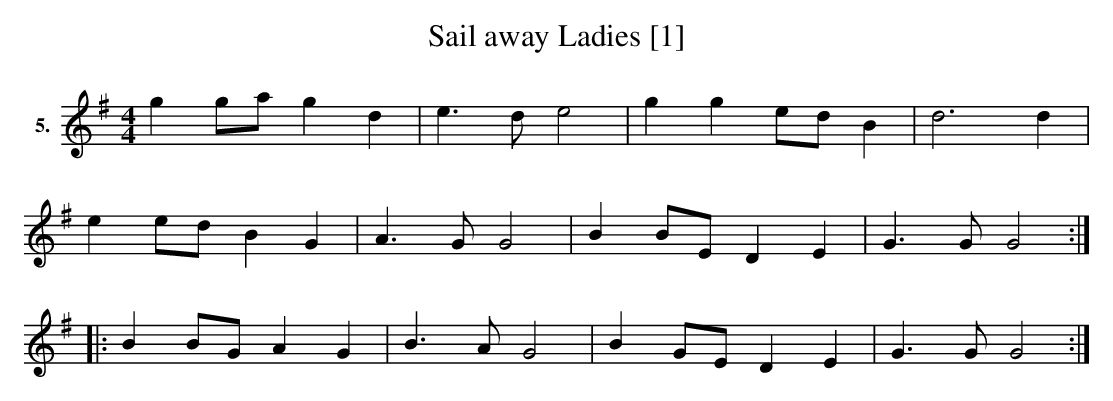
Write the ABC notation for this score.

X:1
T:Sail away Ladies [1]
L:1/8
M:4/4
K:G
V:1 clef=treble name="5."
[V:1] g2ga g2d2 | e3d e4 | g2g2 edB2 | d6 d2 |
e2ed B2G2 | A3G G4 | B2BE D2E2 | G3G G4 :|
|: B2BG A2G2 | B3A G4 | B2GE D2E2 | G3G G4 :|
